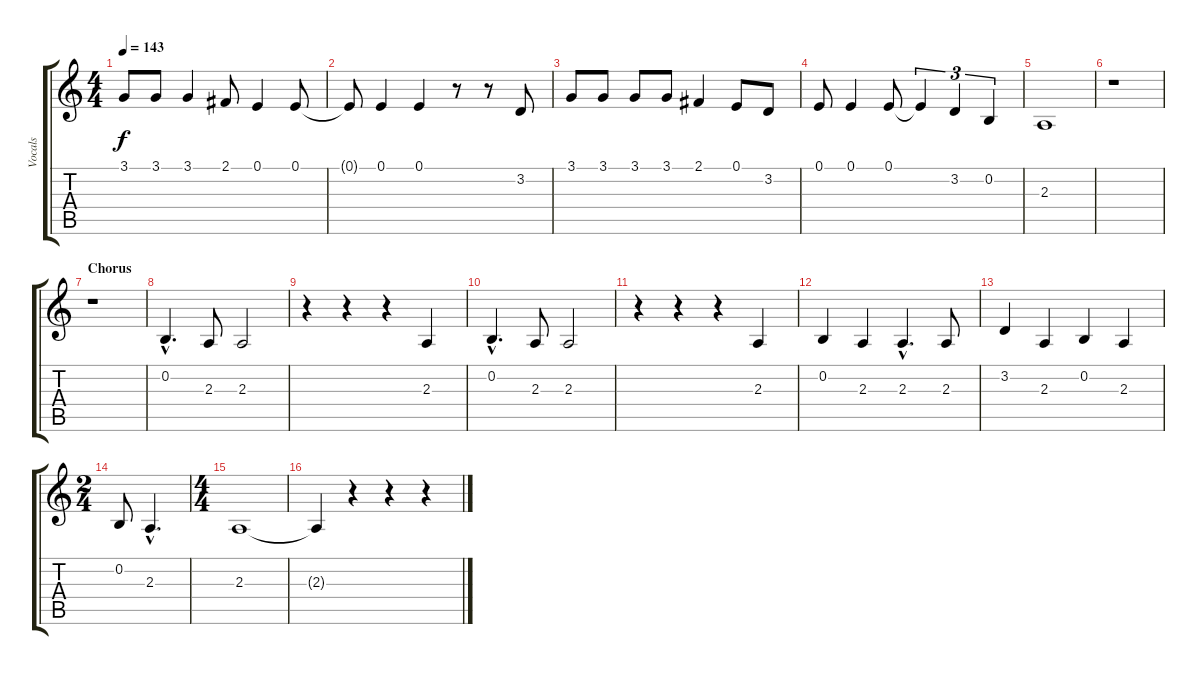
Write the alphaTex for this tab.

\track ("Vocals" "Vocals") {instrument baritonesax}
\staff {score tabs}
\tuning (E4 B3 G3 D3 A2 E2) {hide}
\ts (4 4)
\tempo 143
\clef g2
\ks c
3.1.8{dy f} 3.1.8 3.1.4 2.1.8 0.1.4 0.1.8 |
0.1{t}.8 0.1.4 0.1.4 r.8 r.8 3.2.8 |
3.1.8 3.1.8 3.1.8 3.1.8 2.1.4 0.1.8 3.2.8 |
0.1.8 0.1.4 0.1.8 0.1{t}.4{tu (3 2)} 3.2.4{tu (3 2)} 0.2.4{tu (3 2)} |
2.3.1 |
r.1 |
\section ("" "Chorus")
r.1 |
0.2{hac}.4{d} 2.3.8 2.3.2 |
r.4 r.4 r.4 2.3.4 |
0.2{hac}.4{d} 2.3.8 2.3.2 |
r.4 r.4 r.4 2.3.4 |
0.2.4 2.3.4 2.3{hac}.4{d} 2.3.8 |
3.2.4 2.3.4 0.2.4 2.3.4 |
\ts (2 4)
0.2.8 2.3{hac}.4{d} |
\ts (4 4)
2.3.1 |
2.3{t}.4 r.4 r.4 r.4
